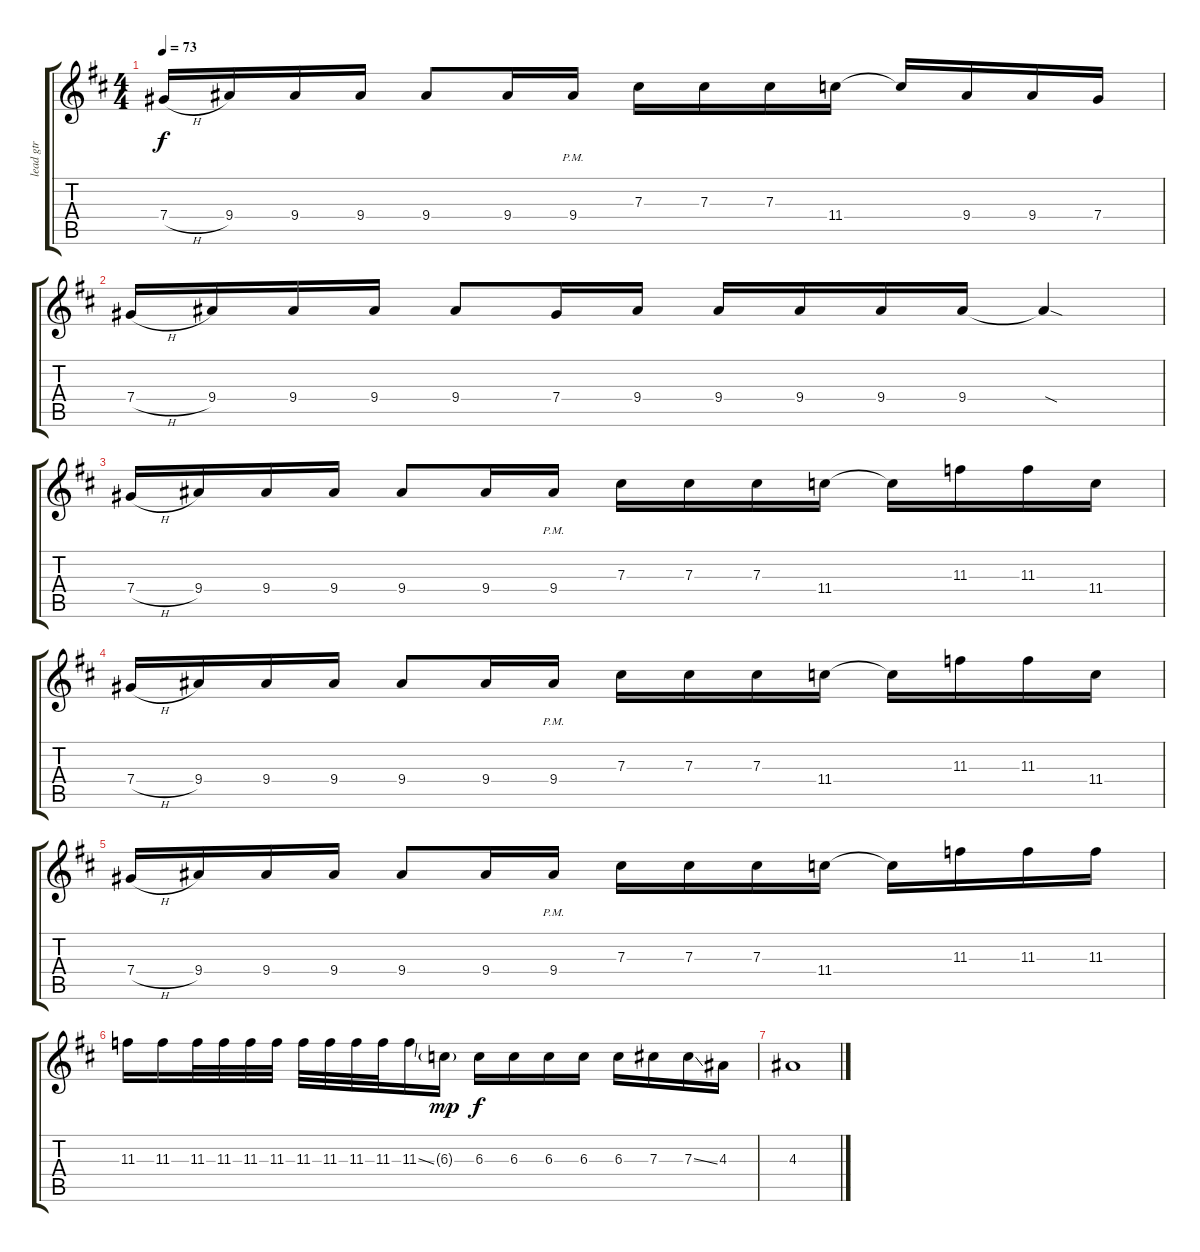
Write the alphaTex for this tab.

\track ("lead gtr" "lead gtr") {instrument distortionguitar}
\staff {score tabs}
\tuning (Eb4 Bb3 Gb3 Db3 Ab2 Eb2) {hide}
\ts (4 4)
\tempo 73
\clef g2
\ks d
7.4{h}.16{dy f} 9.4.16 9.4.16 9.4.16 9.4.8 9.4.16 9.4{pm}.16 7.3.16 7.3.16 7.3.16 11.4.16 11.4{t}.16 9.4.16 9.4.16 7.4.16 |
7.4{h}.16 9.4.16 9.4.16 9.4.16 9.4.8 7.4.16 9.4.16 9.4.16 9.4.16 9.4.16 9.4.16 9.4{sod t}.4 |
7.4{h}.16 9.4.16 9.4.16 9.4.16 9.4.8 9.4.16 9.4{pm}.16 7.3.16 7.3.16 7.3.16 11.4.16 11.4{t}.16 11.3.16 11.3.16 11.4.16 |
7.4{h}.16 9.4.16 9.4.16 9.4.16 9.4.8 9.4.16 9.4{pm}.16 7.3.16 7.3.16 7.3.16 11.4.16 11.4{t}.16 11.3.16 11.3.16 11.4.16 |
7.4{h}.16 9.4.16 9.4.16 9.4.16 9.4.8 9.4.16 9.4{pm}.16 7.3.16 7.3.16 7.3.16 11.4.16 11.4{t}.16 11.3.16 11.3.16 11.3.16 |
11.3.16 11.3.16 11.3.32 11.3.32 11.3.32 11.3.32 11.3.32 11.3.32 11.3.32 11.3.32 11.3{ss}.16 6.3{g}.16{dy mp} 6.3.16{dy f} 6.3.16 6.3.16 6.3.16 6.3.16 7.3.16 7.3{ss}.16 4.3.16 |
4.3.1
